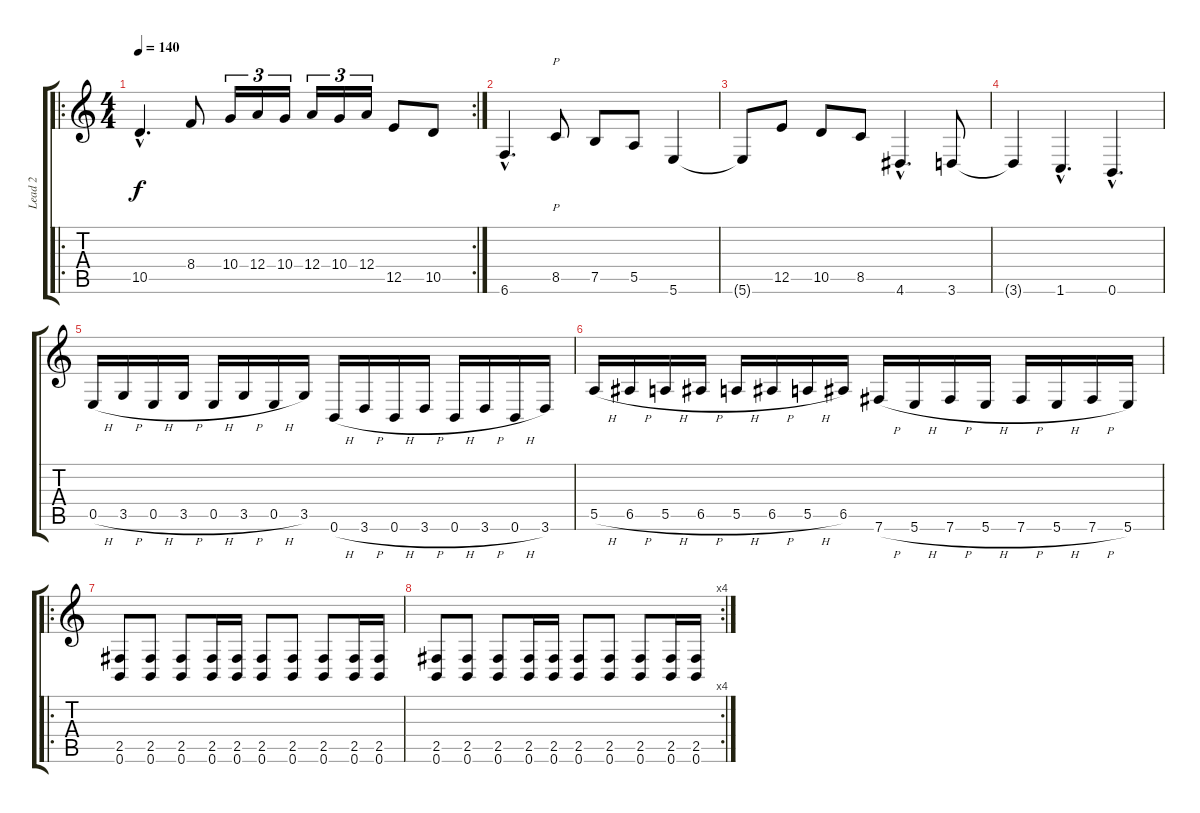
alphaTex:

\track ("Lead 2" "Lead 2") {instrument distortionguitar}
\staff {score tabs}
\tuning (B3 Gb3 D3 A2 E2 B1) {hide}
\ro
\rc 2
\ts (4 4)
\tempo 140
\clef g2
\ks c
10.5{hac}.4{d dy f} 8.4.8 10.4.16{tu (3 2)} 12.4.16{tu (3 2)} 10.4.16{tu (3 2)} 12.4.16{tu (3 2)} 10.4.16{tu (3 2)} 12.4.16{tu (3 2)} 12.5.8 10.5.8 |
6.6{hac}.4{d} 8.5.8{p instrument electricguitarmuted} 7.5.8 5.5.8 5.6.4{instrument distortionguitar} |
5.6{t}.8 12.5.8{instrument electricguitarmuted} 10.5.8 8.5.8 4.6{hac}.4{d instrument distortionguitar} 3.6.8 |
3.6{t}.4 1.6{hac}.4{d} 0.6{hac}.4{d} |
0.5{h}.16{volume 13} 3.5{h}.16 0.5{h}.16 3.5{h}.16 0.5{h}.16 3.5{h}.16 0.5{h}.16 3.5.16 0.6{h}.16 3.6{h}.16 0.6{h}.16 3.6{h}.16 0.6{h}.16 3.6{h}.16 0.6{h}.16 3.6.16 |
5.5{h}.16 6.5{h}.16 5.5{h}.16 6.5{h}.16 5.5{h}.16 6.5{h}.16 5.5{h}.16 6.5.16 7.6{h}.16 5.6{h}.16 7.6{h}.16 5.6{h}.16 7.6{h}.16 5.6{h}.16 7.6{h}.16 5.6.16 |
\ro
(2.5 0.6).8{instrument electricguitarmuted} (2.5 0.6).8 (2.5 0.6).8 (2.5 0.6).16 (2.5 0.6).16 (2.5 0.6).8 (2.5 0.6).8 (2.5 0.6).8 (2.5 0.6).16 (2.5 0.6).16 |
\rc 4
(2.5 0.6).8 (2.5 0.6).8 (2.5 0.6).8 (2.5 0.6).16 (2.5 0.6).16 (2.5 0.6).8 (2.5 0.6).8 (2.5 0.6).8 (2.5 0.6).16 (2.5 0.6).16
